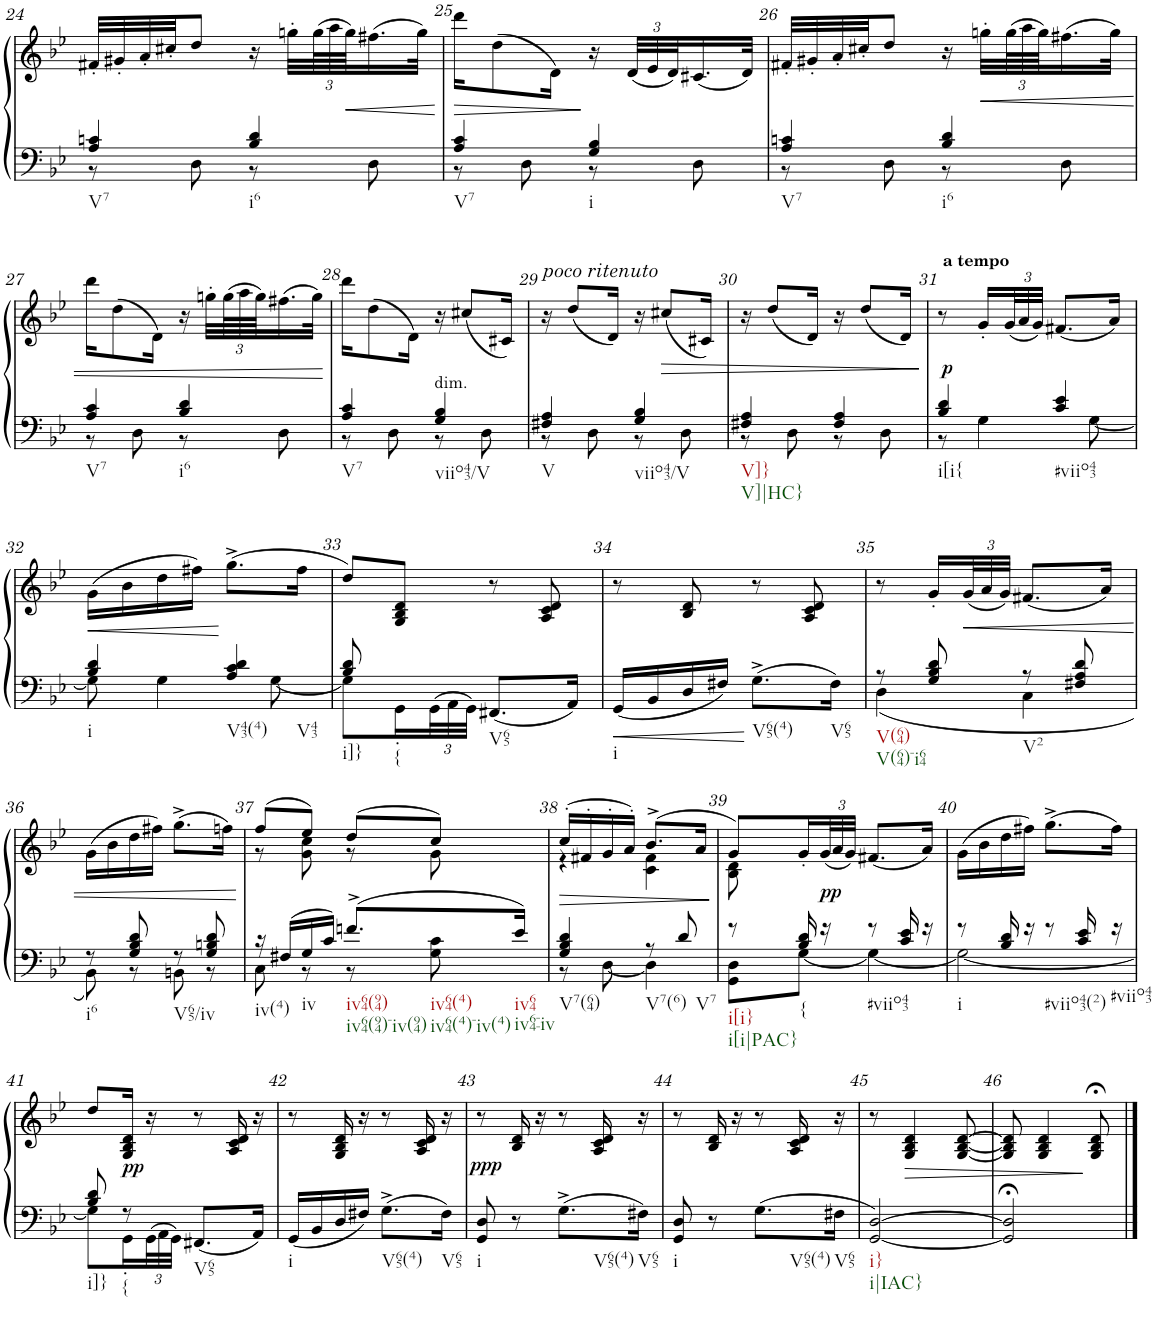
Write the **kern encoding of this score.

**kern	**kern	**dynam
*part1	*part1	*part1
*staff2	*staff1	*staff1/2
*I"Piano	*	*
*I'Pno.	*	*
!!LO:PB:g=z
*clefF4	*clefG2	*
*k[b-e-]	*k[b-e-]	*
*M2/4	*M2/4	*
=24	=24	=24
*^	*	*
!LO:TX:b:t=V7	!	!	!
4A/ 4cn/	8r	32f#X'/LLL	.
.	.	32g#X'/	.
.	.	32a'/	.
.	.	32cc#X'/JJ	.
.	8D\	8dd/J	.
!LO:TX:b:t=i6	!	!	!
4B-/ 4d/	8r	16r	.
.	.	32ggn'\LLL	.
*	*	*Xbrackettup	*
.	.	(>96gg\L	.
.	.	96aa\	.
!	!	!	!LO:HP:b
.	.	96gg\JJ)	<
.	8D\	(>16.ff#X\	.
.	.	32gg\JJk)	.
*v	*v	*	*
.	.	[
=25	=25	=25
*^	*	*
!LO:TX:b:t=V7	!	!	!
!	!	!	!LO:HP:b
4A/ 4c/	8r	16ddd\KL	>
.	.	(8dd\	.
.	8D\	.	.
.	.	16d\Jk)	.
!LO:TX:b:t=i	!	!	!
4G/ 4B-/	8r	16r	]
.	.	(48d/LLL	.
.	.	48e-/	.
.	.	48d/J)	.
.	8D\	(16.c#X/	.
.	.	32d/JJk)	.
=26	=26	=26	=26
!LO:TX:b:t=V7	!	!	!
4A/ 4cn/	8r	32f#X'/LLL	.
.	.	32g#X'/	.
.	.	32a'/	.
.	.	32cc#X'/JJ	.
.	8D\	8dd/J	.
!LO:TX:b:t=i6	!	!	!
4B-/ 4d/	8r	16r	.
!	!	!	!LO:HP:b
.	.	32ggn'\LLL	<
.	.	(96gg\L	.
.	.	96aa\	.
.	.	96gg\JJ)	.
.	8D\	(16.ff#X\	.
.	.	32gg\JJk)	.
!!LO:LB:g=z
=27	=27	=27	=27
!LO:TX:b:t=V7	!	!	!
4A/ 4c/	8r	16ddd\KL	.
.	.	(8dd\	.
.	8D\	.	.
.	.	16d\Jk)	.
!LO:TX:b:t=i6	!	!	!
4B-/ 4d/	8r	16r	.
.	.	32ggn'\LLL	.
.	.	(96gg\L	.
.	.	96aa\	.
.	.	96gg\JJ)	.
.	8D\	(16.ff#X\	.
.	.	32gg\JJk)	.
*v	*v	*	*
.	.	[
=28	=28	=28
*^	*	*
!LO:TX:b:t=V7	!	!	!
4A/ 4c/	8r	16ddd\KL	.
.	.	(8dd\	.
.	8D\	.	.
.	.	16d\Jk)	.
!LO:TX:a:t=dim.	!	!	!
!LO:TX:b:t=viio43/V	!	!	!
4G/ 4B-/	8r	16r	.
.	.	(8cc#X/L	.
.	8D\	.	.
.	.	16c#X/Jk)	.
=29	=29	=29	=29
!	!	!LO:TX:a:i:t=poco ritenuto	!
!LO:TX:b:t=V	!	!	!
4F#X/ 4A/	8r	16r	.
.	.	(8dd/L	.
.	8D\	.	.
.	.	16d/Jk)	.
!LO:TX:b:t=viio43/V	!	!	!
4G/ 4B-/	8r	16r	.
!	!	!	!LO:HP:b
.	.	(8cc#X/L	>
.	8D\	.	.
.	.	16c#X/Jk)	.
=30	=30	=30	=30
!LO:TX:b:t=V]}	!	!	!
!LO:TX:b:t=V]|HC}	!	!	!
4F#X/ 4A/	8r	16r	.
.	.	(8dd/L	.
.	8D\	.	.
.	.	16d/Jk)	.
4F#/ 4A/	8r	16r	.
.	.	(8dd/L	.
.	8D\	.	.
.	.	16d/Jk)	.
*v	*v	*	*
.	.	]
=31	=31	=31
*^	*	*
!	!	!LO:TX:a:B:t=a tempo	!
!LO:TX:b:t=i[i{	!	!	!
!	!	!	!LO:DY:b
4B-/ 4d/	8r	8r	p
.	4G\	16g'/LL	.
.	.	(48g/L	.
.	.	48a/	.
.	.	48g/JJJ)	.
!LO:TX:b:t=#viio43	!	!	!
4c/ 4e-/	.	(8.f#X/L	.
.	[8G\	.	.
.	.	16a/Jk)	.
!!LO:LB:g=z
=32	=32	=32	=32
!LO:TX:b:t=i	!	!	!
!	!	!	!LO:HP:b
4B-/ 4d/	8G\]	(16g\LL	<
.	.	16b-\	.
.	4G\	16dd\	.
.	.	16ff#X\JJ)	.
!LO:TX:b:t=V43(4)	!	!	!
!LO:TX:b:t=V43	!	!	!
4A/ 4c/ 4d/	.	(8.gg^\L	[
.	[8G\	.	.
.	.	16ff#\Jk	.
=33	=33	=33	=33
!LO:TX:b:t=i]}	!	!	!
8B-/ 8d/	8G\L]	8dd/L)	.
!LO:TX:b:t={	!	!	!
8ryy	16GG'\L	8G/ 8B-/ 8d/J	.
*	*Xbrackettup	*	*
.	48GG\L	.	.
.	48AA\	.	.
.	48GG\JJJ	.	.
!LO:TX:b:t=V65	!	!	!
8.FF#X/L	8.ryy	8r	.
.	.	8A/ 8c/ 8d/	.
16AA/Jk	16ryy	.	.
=34	=34	=34	=34
!LO:TX:b:t=i	!	!	!
*v	*v	*	*
16GG/LL	8r	.
16BB-/	.	.
16D/	8B-/ 8d/	.
16F#X/JJ	.	.
!LO:TX:b:t=V65(4)	!	!
8.G^\L	8r	.
.	8A/ 8c/ 8d/	.
!LO:TX:b:t=V65	!	!
16F#\Jk	.	.
=35	=35	=35
*^	*	*
!LO:TX:b:t=V(64)	!	!	!
!LO:TX:b:t=V(64)-i64	!	!	!
8r	4D\	8r	.
8G/ 8B-/ 8d/	.	16g'/LL	.
!	!	!	!LO:HP:b
.	.	(48g/L	<
.	.	48a/	.
.	.	48g/JJJ)	.
!LO:TX:b:t=V2	!	!	!
8r	4C\	(8.f#X/L	.
8F#X/ 8A/ 8d/	.	.	.
.	.	16a/Jk)	.
!!LO:LB:g=z
=36	=36	=36	=36
!LO:TX:b:t=i6	!	!	!
8r	8BB-\	(16g\LL	.
.	.	16b-\	.
8G/ 8B-/ 8d/	8r	16dd\	.
.	.	16ff#X\JJ)	.
!LO:TX:b:t=V65/iv	!	!	!
8r	8BBn\	(8.gg^\L	.
8G/ 8Bn/ 8d/	8r	.	.
.	.	16ffn\Jk)	.
*v	*v	*	*
.	.	[
=37	=37	=37
*^	*^	*
!LO:TX:b:t=iv(4)	!	!	!	!
16r	8C\	(8ff/L	8r	.
16F#X/LL	.	.	.	.
!LO:TX:b:t=iv	!	!	!	!
16G/	8r	8ee-/J)	8g\ 8cc\	.
16c/JJ	.	.	.	.
!LO:TX:b:t=iv64(94)	!	!	!	!
!LO:TX:b:t=iv64(94)-iv(94)	!	!	!	!
!LO:TX:b:t=iv64(4)	!	!	!	!
!LO:TX:b:t=iv64(4)-iv(4)	!	!	!	!
8.fn^/L	8r	(8dd/L	8r	.
.	8G\ 8c\	8cc/J)	8g\	.
!LO:TX:b:t=iv64	!	!	!	!
!LO:TX:b:t=iv64-iv	!	!	!	!
16e-/Jk	.	.	.	.
=38	=38	=38	=38	=38
!LO:TX:b:t=V7(64)	!	!	!	!
!	!	!	!	!LO:HP:b
4G/ 4B-/ 4d/	8r	(16cc'/LL	4r	>
.	.	16f#X'/	.	.
.	[8D\	16g'/	.	.
.	.	16a'/JJ)	.	.
!LO:TX:b:t=V7(6)	!	!	!	!
8r	4D\]	(>8.b-^/L	4c\ 4f#\	.
!LO:TX:b:t=V7	!	!	!	!
8d/	.	.	.	.
.	.	16a/Jk	.	.
*v	*v	*	*	*
*	*v	*v	*
.	.	]
=39	=39	=39
*^	*^	*
!LO:TX:b:t=i[i}	!	!	!	!
!LO:TX:b:t=i[i|PAC}	!	!	!	!
8r	8GG\ 8D\L	8g/L)	8B-\ 8d\	.
!LO:TX:b:t={	!	!	!	!
16B-/ 16d/	[8G\J	16g'/L	8ryy	.
!	!	!	!	!LO:DY:b
16r	.	(48g/L	.	pp
.	.	48a/	.	.
.	.	48g/JJJ)	.	.
!LO:TX:b:t=#viio43	!	!	!	!
8r	4G\_	(8.f#X/L	4ryy	.
16c/ 16e-/	.	.	.	.
16r	.	16a/Jk)	.	.
*	*	*v	*v	*
=40	=40	=40	=40
!LO:TX:b:t=i	!	!	!
8r	2G\_	(16g\LL	.
.	.	16b-\	.
16B-/ 16d/	.	16dd\	.
16r	.	16ff#X\JJ)	.
!LO:TX:b:t=#viio43(2)	!	!	!
8r	.	(8.gg^\L	.
16c/ 16e-/	.	.	.
!LO:TX:b:t=#viio43	!	!	!
16r	.	16ff#\Jk)	.
!!LO:LB:g=z
=41	=41	=41	=41
!LO:TX:b:t=i]}	!	!	!
8B-/ 8d/	8G\L]	8dd/L	.
!LO:TX:b:t={	!	!	!
!	!	!	!LO:DY:b
8r	16GG'\L	16G/ 16B-/ 16d/Jk	pp
.	48GG\L	16r	.
.	48AA\	.	.
.	48GG\JJJ	.	.
!LO:TX:b:t=V65	!	!	!
8.FF#X/L	8.ryy	8r	.
.	.	16A/ 16c/ 16d/	.
16AA/Jk	16ryy	16r	.
=42	=42	=42	=42
!LO:TX:b:t=i	!	!	!
*v	*v	*	*
16GG/LL	8r	.
16BB-/	.	.
16D/	16G/ 16B-/ 16d/	.
16F#X/JJ	16r	.
!LO:TX:b:t=V65(4)	!	!
8.G^\L	8r	.
.	16A/ 16c/ 16d/	.
!LO:TX:b:t=V65	!	!
16F#\Jk	16r	.
=43	=43	=43
!LO:TX:b:t=i	!	!
!	!	!LO:DY:b
8GG/ 8D/	8r	ppp
8r	16B-/ 16d/	.
.	16r	.
!LO:TX:b:t=V65(4)	!	!
8.G^\L	8r	.
.	16A/ 16c/ 16d/	.
!LO:TX:b:t=V65	!	!
16F#X\Jk	16r	.
=44	=44	=44
!LO:TX:b:t=i	!	!
8GG/ 8D/	8r	.
8r	16B-/ 16d/	.
.	16r	.
!LO:TX:b:t=V65(4)	!	!
8.G\L	8r	.
.	16A/ 16c/ 16d/	.
!LO:TX:b:t=V65	!	!
16F#X\Jk	16r	.
=45	=45	=45
!LO:TX:b:t=i}	!	!
!LO:TX:b:t=i|IAC}	!	!
[2GG/ [2D/	8r	.
!	!	!LO:HP:b
.	4G/ 4B-/ 4d/	>
.	[8G/ [8B-/ [8d/	.
=46	=46	=46
2GG/];< 2D/];<	8G/] 8B-/] 8d/]	.
.	4G/ 4B-/ 4d/	.
.	8G/;< 8B-/;< 8d/;<	]
==	==	==
*-	*-	*-
